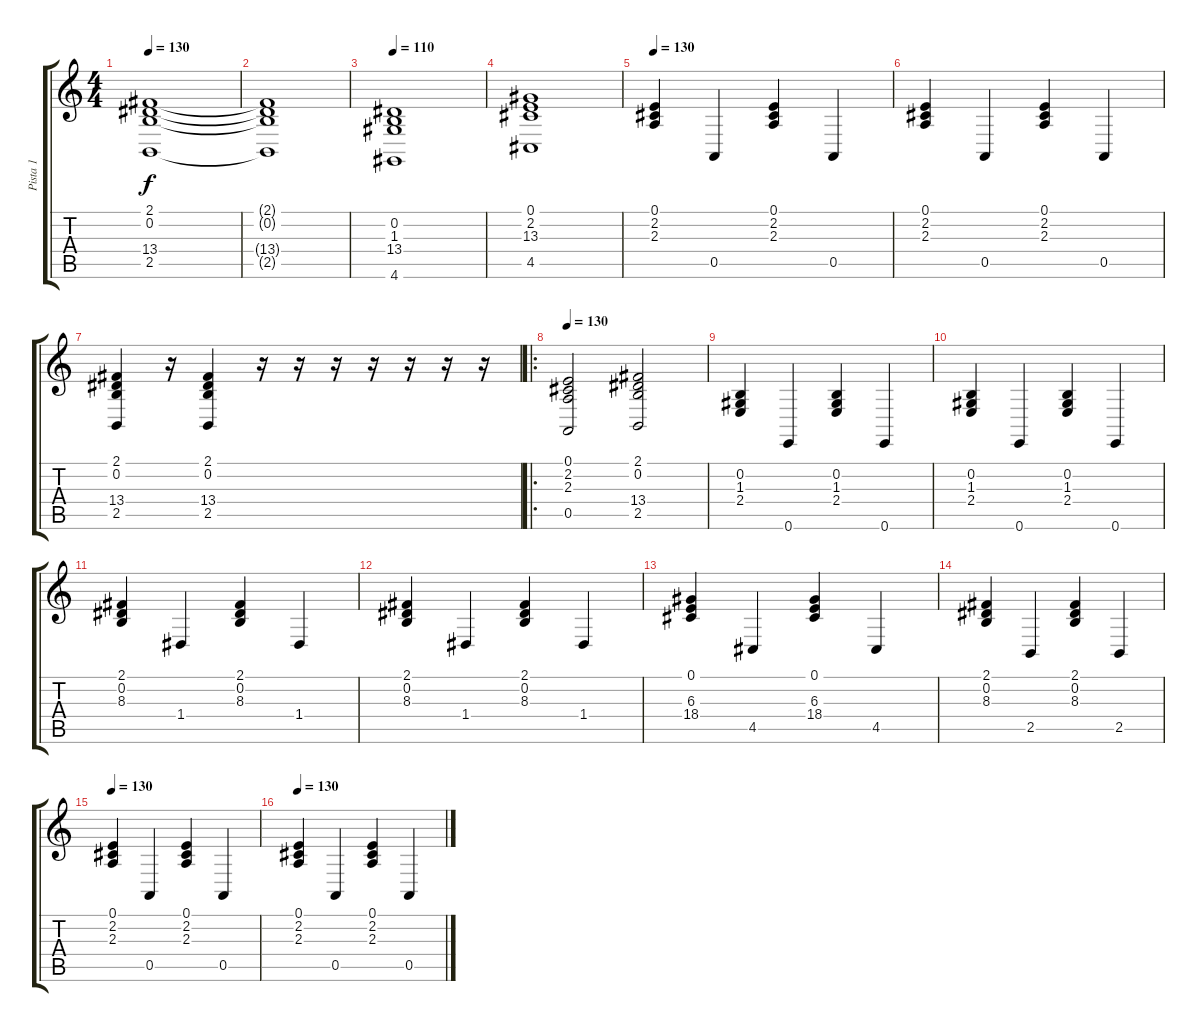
\track ("Pista 1" "Pista 1") {instrument acousticgrandpiano}
\staff {score tabs}
\tuning (E4 B3 G3 D3 A2 E2) {hide}
\ts (4 4)
\tempo 130
\clef g2
\ks c
(2.1 0.2 13.4 2.5).1{dy f} |
(2.1{t} 0.2{t} 13.4{t} 2.5{t}).1 |
\tempo 110
(0.2 1.3 13.4 4.6).1 |
(0.1 2.2 13.3 4.5).1 |
\tempo 130
(0.1 2.2 2.3).4 0.5.4 (0.1 2.2 2.3).4 0.5.4 |
(0.1 2.2 2.3).4 0.5.4 (0.1 2.2 2.3).4 0.5.4 |
(2.1 0.2 13.4 2.5).4 r.16 (2.1 0.2 13.4 2.5).4 r.16 r.16 r.16 r.16 r.16 r.16 r.16 |
\ro
\tempo 130
(0.1 2.2 2.3 0.5).2 (2.1 0.2 13.4 2.5).2 |
(0.2 1.3 2.4).4 0.6.4 (0.2 1.3 2.4).4 0.6.4 |
(0.2 1.3 2.4).4 0.6.4 (0.2 1.3 2.4).4 0.6.4 |
(2.1 0.2 8.3).4 1.4.4 (2.1 0.2 8.3).4 1.4.4 |
(2.1 0.2 8.3).4 1.4.4 (2.1 0.2 8.3).4 1.4.4 |
(0.1 6.3 18.4).4 4.5.4 (0.1 6.3 18.4).4 4.5.4 |
(2.1 0.2 8.3).4 2.5.4 (2.1 0.2 8.3).4 2.5.4 |
\tempo 130
(0.1 2.2 2.3).4 0.5.4 (0.1 2.2 2.3).4 0.5.4 |
\tempo 130
(0.1 2.2 2.3).4 0.5.4 (0.1 2.2 2.3).4 0.5.4
